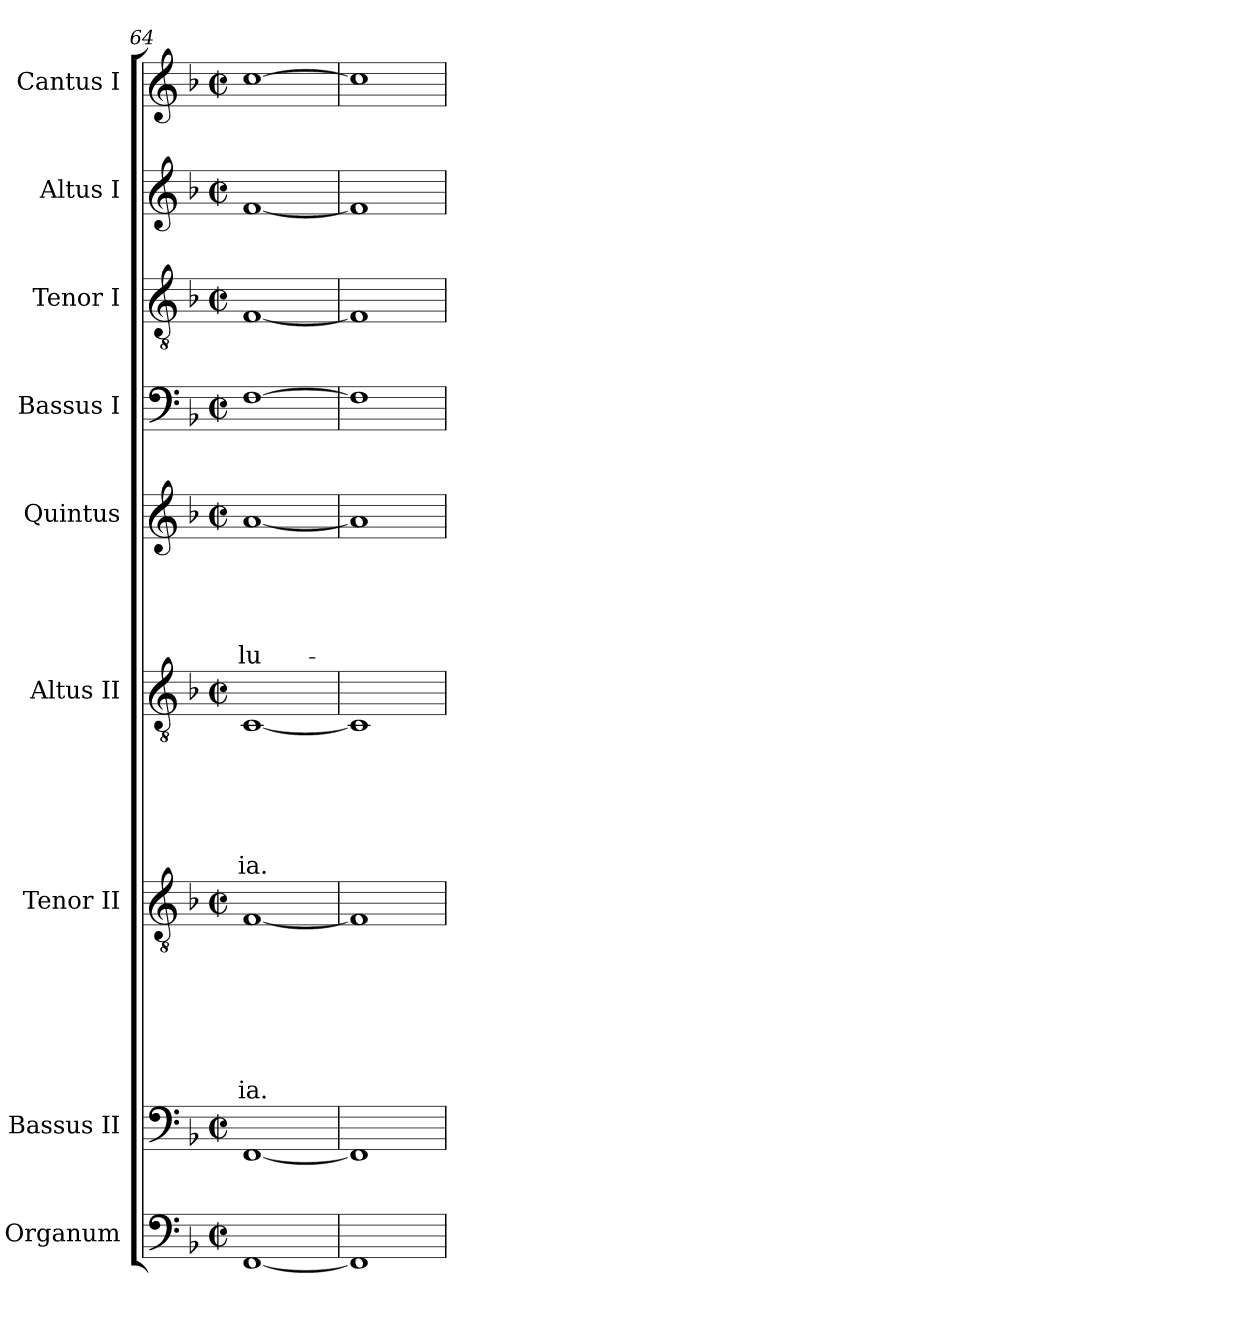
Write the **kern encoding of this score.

**kern	**kern	**text	**kern	**text	**text	**text	**text	**text	**text	**text	**kern	**text	**text	**text	**text	**text	**text	**kern	**text	**text	**text	**text	**text	**kern	**text	**kern	**text	**kern	**text	**kern
*part9	*part8	*part8	*part7	*part7	*part7	*part7	*part7	*part7	*part7	*part7	*part6	*part6	*part6	*part6	*part6	*part6	*part6	*part5	*part5	*part5	*part5	*part5	*part5	*part4	*part4	*part3	*part3	*part2	*part2	*part1
*staff9	*staff8	*staff8	*staff7	*staff7	*staff7	*staff7	*staff7	*staff7	*staff7	*staff7	*staff6	*staff6	*staff6	*staff6	*staff6	*staff6	*staff6	*staff5	*staff5	*staff5	*staff5	*staff5	*staff5	*staff4	*staff4	*staff3	*staff3	*staff2	*staff2	*staff1
*I"Organum	*I"Bassus II	*	*I"Tenor II	*	*	*	*	*	*	*	*I"Altus II	*	*	*	*	*	*	*I"Quintus	*	*	*	*	*	*I"Bassus I	*	*I"Tenor I	*	*I"Altus I	*	*I"Cantus I
*I'Or	*I'B II	*	*I'TII	*	*	*	*	*	*	*	*I'A II	*	*	*	*	*	*	*I'Q	*	*	*	*	*	*I'B I	*	*I'TI	*	*I'A I	*	*I'C I
*clefF4	*clefF4	*	*clefGv2	*	*	*	*	*	*	*	*clefGv2	*	*	*	*	*	*	*clefG2	*	*	*	*	*	*clefF4	*	*clefGv2	*	*clefG2	*	*clefG2
*k[b-]	*k[b-]	*	*k[b-]	*	*	*	*	*	*	*	*k[b-]	*	*	*	*	*	*	*k[b-]	*	*	*	*	*	*k[b-]	*	*k[b-]	*	*k[b-]	*	*k[b-]
*F:	*F:	*	*F:	*	*	*	*	*	*	*	*F:	*	*	*	*	*	*	*F:	*	*	*	*	*	*F:	*	*F:	*	*F:	*	*F:
*M2/2	*M2/2	*	*M2/2	*	*	*	*	*	*	*	*M2/2	*	*	*	*	*	*	*M2/2	*	*	*	*	*	*M2/2	*	*M2/2	*	*M2/2	*	*M2/2
*met(c|)	*met(c|)	*	*met(c|)	*	*	*	*	*	*	*	*met(c|)	*	*	*	*	*	*	*met(c|)	*	*	*	*	*	*met(c|)	*	*met(c|)	*	*met(c|)	*	*met(c|)
=64	=64	=64	=64	=64	=64	=64	=64	=64	=64	=64	=64	=64	=64	=64	=64	=64	=64	=64	=64	=64	=64	=64	=64	=64	=64	=64	=64	=64	=64	=64
!	!	!	!	!	!	!	!	!	!	!LO:LY:b:rj	!	!	!	!	!	!	!LO:LY:b:rj	!	!	!	!	!	!LO:LY:b:rj	!	!	!	!	!	!	!
[1FF	[1FF	.	[1F	.	.	.	.	.	.	-ia.	[1C	.	.	.	.	.	-ia.	[1a	.	.	.	.	-lu-	[1F	.	[1F	.	[1f	.	[1cc
=65	=65	=65	=65	=65	=65	=65	=65	=65	=65	=65	=65	=65	=65	=65	=65	=65	=65	=65	=65	=65	=65	=65	=65	=65	=65	=65	=65	=65	=65	=65
1FF]	1FF]	.	1F]	.	.	.	.	.	.	.	1C]	.	.	.	.	.	.	1a]	.	.	.	.	.	1F]	.	1F]	.	1f]	.	1cc]
=	=	=	=	=	=	=	=	=	=	=	=	=	=	=	=	=	=	=	=	=	=	=	=	=	=	=	=	=	=	=
*-	*-	*-	*-	*-	*-	*-	*-	*-	*-	*-	*-	*-	*-	*-	*-	*-	*-	*-	*-	*-	*-	*-	*-	*-	*-	*-	*-	*-	*-	*-
